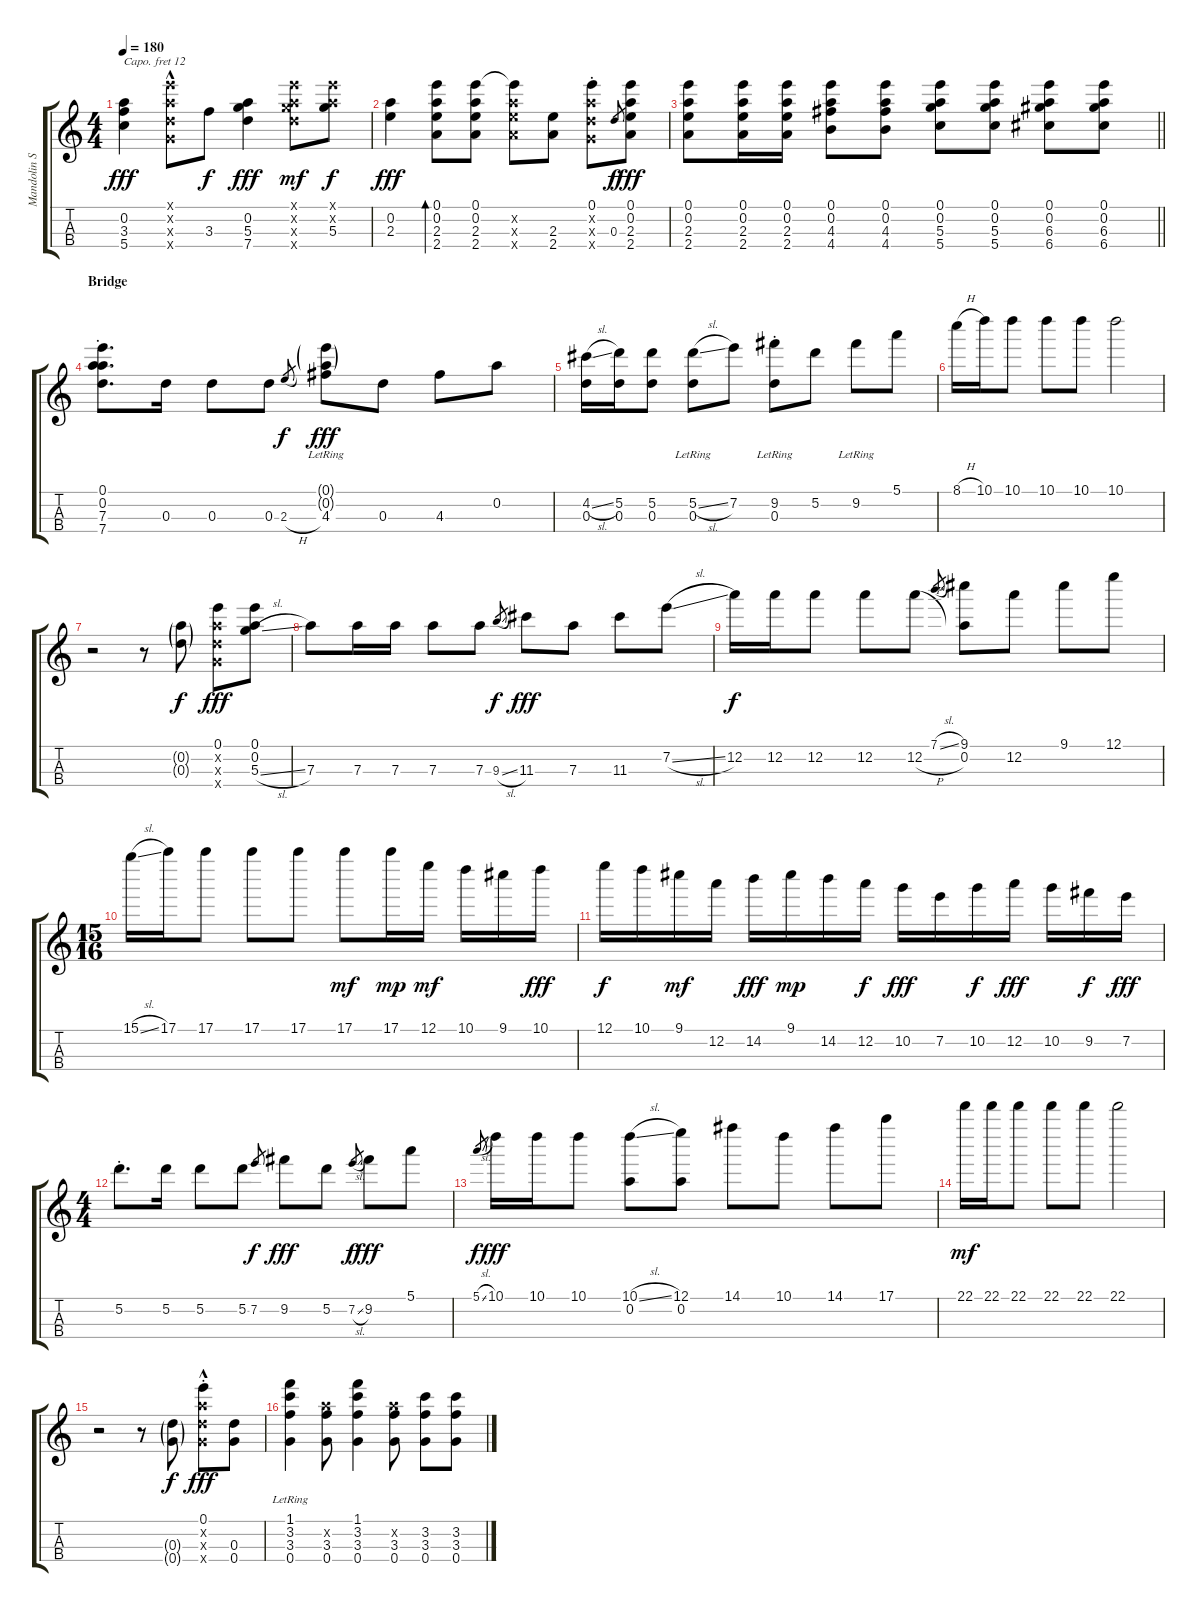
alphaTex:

\track ("Mandolin Sound" "Mandolin S") {instrument acousticguitarsteel}
\staff {score tabs}
\capo 12
\tuning (E4 A3 D3 G2) {hide}
\ts (4 4)
\tempo 180
\clef g2
\ks aminor
(0.2 3.3 5.4).4{dy fff} (0.1{x} 0.2{hac x} 0.3{hac x} 0.4{hac x}).8 3.3.8{dy f} (0.2 5.3 7.4).4{dy fff} (0.1{x} 0.2{x} 5.3{x} 7.4{x}).8{dy mf} (0.1{x} 0.2{x} 5.3).8{dy f} |
(0.2 2.3).4{dy fff} (0.1 0.2 2.3 2.4).8{bd 120} (0.1 0.2 2.3 2.4).8 (0.1{t} 0.2{x} 2.3{x} 2.4{x}).8 (2.3 2.4).8 (0.1{st} 0.2{x} 0.3{x} 0.4{x}).8 0.3.8{gr dy f} (0.1 0.2 2.3 2.4).8{dy fff} |
\barLineRight lightlight
(0.1 0.2 2.3 2.4).8 (0.1 0.2 2.3 2.4).16 (0.1 0.2 2.3 2.4).16 (0.1 0.2 4.3 4.4).8 (0.1 0.2 4.3 4.4).8 (0.1 0.2 5.3 5.4).8 (0.1 0.2 5.3 5.4).8 (0.1 0.2 6.3 6.4).8 (0.1 0.2 6.3 6.4).8 |
\section ("" "Bridge")
(0.1{st} 0.2{st} 7.3{st} 7.4{st}).8{d} 0.3.16 0.3.8 0.3.8 2.3{h}.8{gr dy f} (0.1{g lr} 0.2{g lr} 4.3).8{dy fff} 0.3.8 4.3.8 0.2.8 |
(4.2{sl} 0.3).16 (5.2 0.3).16 (5.2 0.3).8 (5.2{sl} 0.3{lr}).8 7.2.8 (9.2{st} 0.3{lr}).8 5.2.8 9.2{lr}.8 5.1.8 |
8.1{h}.16 10.1.16 10.1.8 10.1.8 10.1.8 10.1.2 |
r.2 r.8 (0.2{g} 0.3{g}).8{dy f} (0.1 0.2{x} 0.3{x} 0.4{x}).8{dy fff} (0.1 0.2 5.3{sl}).8 |
7.3.8 7.3.16 7.3.16 7.3.8 7.3.8 9.3{sl}.8{gr dy f} 11.3.8{dy fff} 7.3.8 11.3.8 7.2{sl}.8 |
12.2.16{dy f} 12.2.16 12.2.8 12.2.8 12.2{h}.8 7.1{sl}.8{gr} (9.1 0.2).8 12.2.8 9.1.8 12.1.8 |
\ts (15 16)
15.1{sl}.16 17.1.16 17.1.8 17.1.8 17.1.8 17.1.8{dy mf} 17.1.16{dy mp} 12.1.16{dy mf} 10.1.16 9.1.16 10.1.16{dy fff} |
12.1.16{dy f} 10.1.16 9.1.16{dy mf} 12.2.16 14.2.16{dy fff} 9.1.16{dy mp} 14.2.16 12.2.16{dy f} 10.2.16{dy fff} 7.2.16 10.2.16{dy f} 12.2.16{dy fff} 10.2.16 9.2.16{dy f} 7.2.16{dy fff} |
\ts (4 4)
5.2{st}.8{d} 5.2.16 5.2.8 5.2.8 7.2.8{gr dy f} 9.2.8{dy fff} 5.2.8 7.2{sl}.8{gr dy f} 9.2.8{dy fff} 5.1.8 |
5.1{sl}.8{gr dy f} 10.1.16{dy fff} 10.1.16 10.1.8 (10.1{sl} 0.2).8 (12.1 0.2).8 14.1.8 10.1.8 14.1.8 17.1.8 |
22.1.16{dy mf} 22.1.16 22.1.8 22.1.8 22.1.8 22.1.2 |
r.2 r.8 (0.3{g} 0.4{g}).8{dy f} (0.1{hac st} 0.2{hac x} 0.3{hac x} 0.4{hac x}).8{dy fff} (0.3 0.4).8 |
(1.1{lr} 3.2 3.3 0.4).4 (0.2{x} 3.3 0.4).8 (1.1 3.2 3.3 0.4).4 (0.2{x} 3.3 0.4).8 (3.2 3.3 0.4).8 (3.2 3.3 0.4).8
